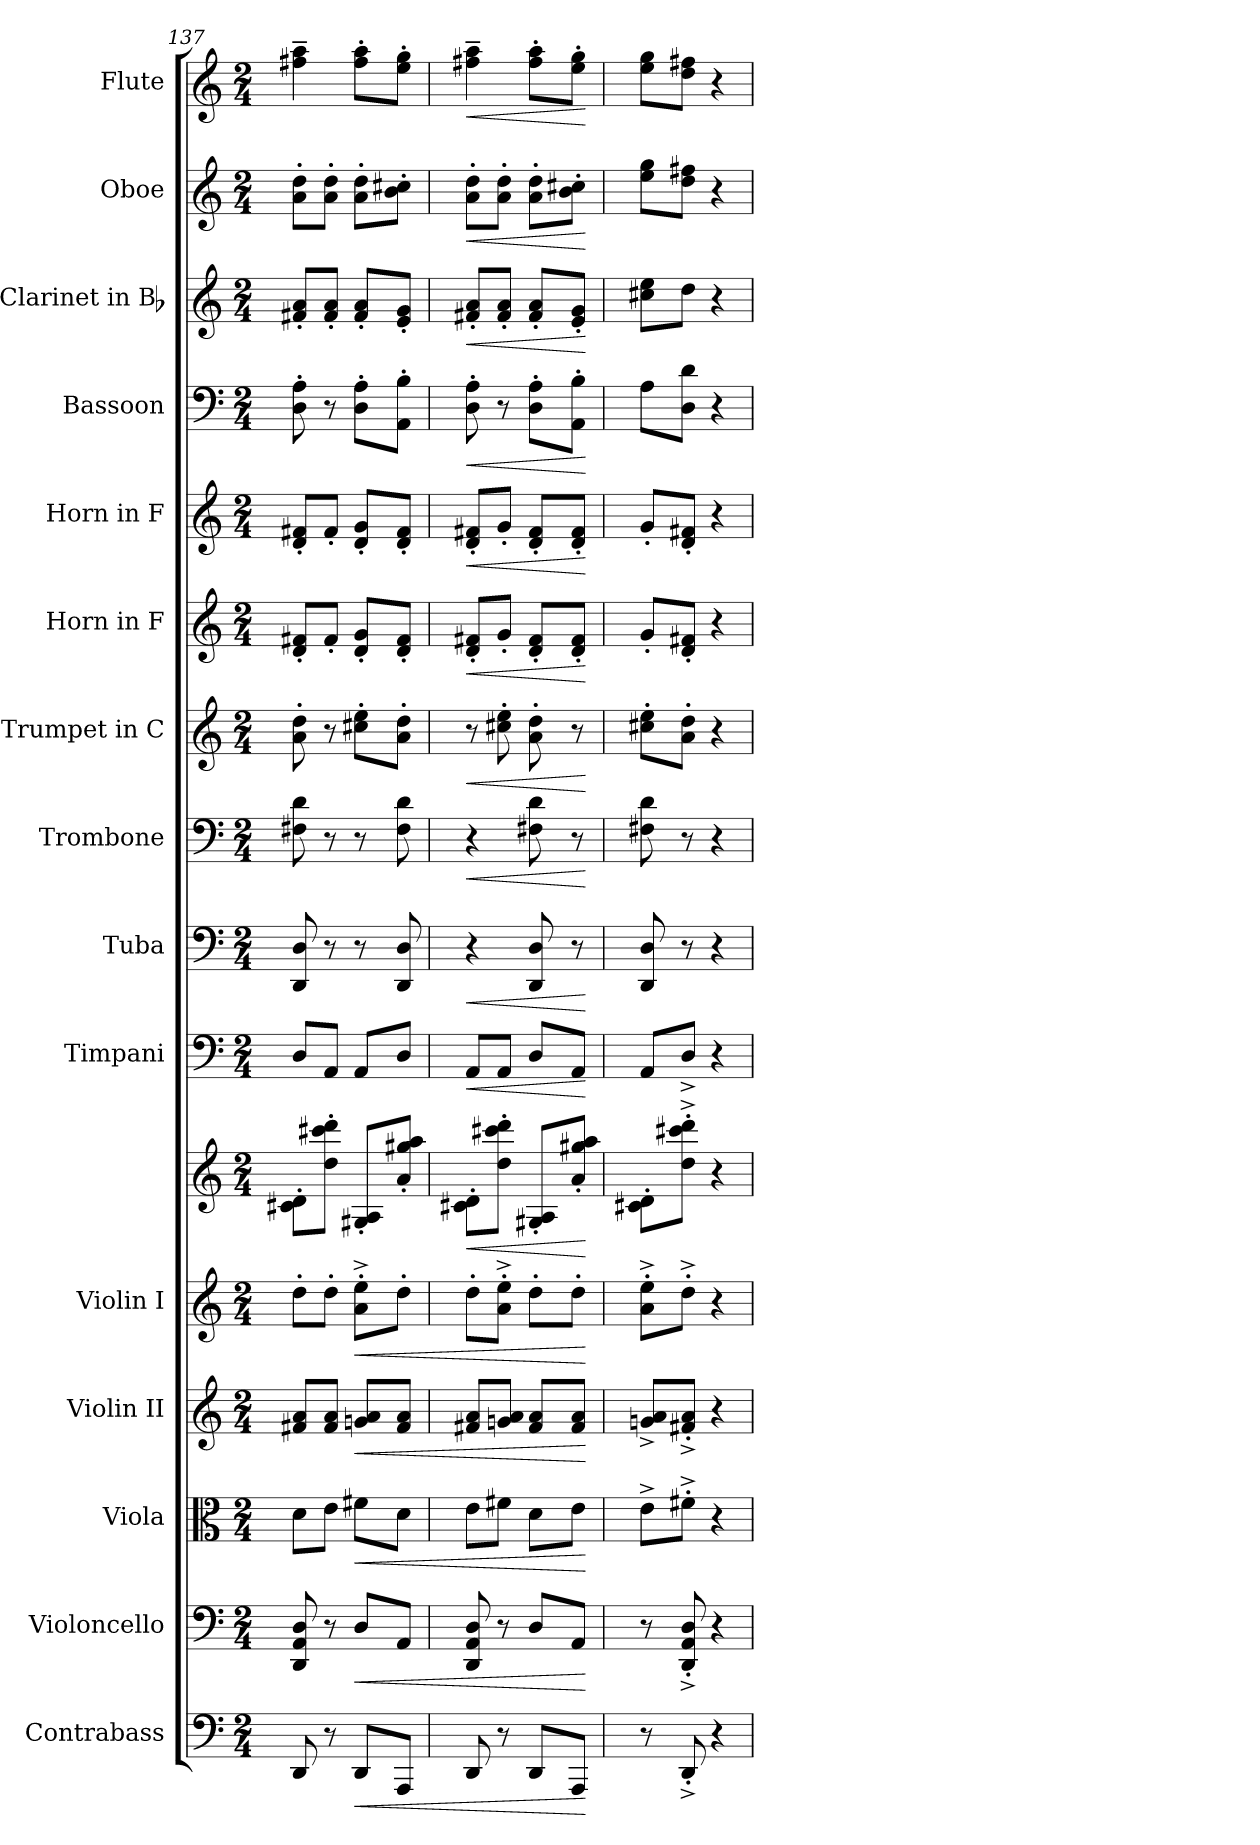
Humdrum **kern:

**kern	**dynam	**kern	**dynam	**kern	**dynam	**kern	**dynam	**kern	**dynam	**kern	**dynam	**kern	**dynam	**kern	**dynam	**kern	**dynam	**kern	**dynam	**kern	**dynam	**kern	**dynam	**kern	**dynam	**kern	**dynam	**kern	**dynam	**kern	**dynam
*part16	*part16	*part15	*part15	*part14	*part14	*part13	*part13	*part12	*part12	*part11	*part11	*part10	*part10	*part9	*part9	*part8	*part8	*part7	*part7	*part6	*part6	*part5	*part5	*part4	*part4	*part3	*part3	*part2	*part2	*part1	*part1
*staff16	*staff16	*staff15	*staff15	*staff14	*staff14	*staff13	*staff13	*staff12	*staff12	*staff11	*staff11	*staff10	*staff10	*staff9	*staff9	*staff8	*staff8	*staff7	*staff7	*staff6	*staff6	*staff5	*staff5	*staff4	*staff4	*staff3	*staff3	*staff2	*staff2	*staff1	*staff1
*I"Contrabass	*	*I"Violoncello	*	*I"Viola	*	*I"Violin II	*	*I"Violin I	*	*	*	*I"Timpani	*	*I"Tuba	*	*I"Trombone	*	*I"Trumpet in C	*	*I"Horn in F	*	*I"Horn in F	*	*I"Bassoon	*	*I"Clarinet in Bb	*	*I"Oboe	*	*I"Flute	*
*I'Cb.	*	*I'Vc.	*	*I'Vla.	*	*I'Vln. II	*	*I'Vln. I	*	*	*	*I'Timp.	*	*I'Tba.	*	*I'Tbn.	*	*	*	*I'Hn.	*	*I'Hn.	*	*I'Bsn.	*	*I'Cl.	*	*I'Ob.	*	*I'Fl.	*
*clefF4	*	*clefF4	*	*clefC3	*	*clefG2	*	*clefG2	*	*clefG2	*	*clefF4	*	*clefF4	*	*clefF4	*	*clefG2	*	*clefG2	*	*clefG2	*	*clefF4	*	*clefG2	*	*clefG2	*	*clefG2	*
*k[]	*	*k[]	*	*k[]	*	*k[]	*	*k[]	*	*k[]	*	*	*	*k[]	*	*k[]	*	*k[]	*	*	*	*	*	*k[]	*	*k[]	*	*k[]	*	*k[]	*
*C:	*	*C:	*	*C:	*	*C:	*	*C:	*	*C:	*	*	*	*C:	*	*C:	*	*C:	*	*	*	*	*	*C:	*	*C:	*	*C:	*	*C:	*
*M2/4	*	*M2/4	*	*M2/4	*	*M2/4	*	*M2/4	*	*M2/4	*	*M2/4	*	*M2/4	*	*M2/4	*	*M2/4	*	*M2/4	*	*M2/4	*	*M2/4	*	*M2/4	*	*M2/4	*	*M2/4	*
=137	=137	=137	=137	=137	=137	=137	=137	=137	=137	=137	=137	=137	=137	=137	=137	=137	=137	=137	=137	=137	=137	=137	=137	=137	=137	=137	=137	=137	=137	=137	=137
8DD	.	8DD 8AA 8D	.	8dL	.	8f#X 8aL	.	8dd'L	.	8c#X' 8d'L	.	8DL	.	8DD 8D	.	8F#X 8d	.	8a' 8dd'	.	8d' 8f#X'L	.	8d' 8f#X'L	.	8D' 8A'	.	8f#X' 8a'L	.	8a' 8dd'L	.	4ff#X~ 4aa~	.
8r	.	8r	.	8eJ	.	8f# 8aJ	.	8dd'J	.	8dd' 8ccc#X' 8ddd'J	.	8AAJ	.	8r	.	8r	.	8r	.	8f#'J	.	8f#'J	.	8r	.	8f#' 8a'J	.	8a' 8dd'J	.	.	.
!	!LO:HP:b	!	!LO:HP:b	!	!LO:HP:b	!	!LO:HP:b	!	!LO:HP:b	!	!	!	!	!	!	!	!	!	!	!	!	!	!	!	!	!	!	!	!	!	!
8DDL	<	8DL	<	8f#XL	<	8gn 8aL	<	8a'^ 8ee'^L	<	8G#X' 8A'L	.	8AAL	.	8r	.	8r	.	8cc#X' 8ee'L	.	8d' 8g'L	.	8d' 8g'L	.	8D' 8A'L	.	8f#' 8a'L	.	8a' 8dd'L	.	8ff#' 8aa'L	.
8AAAJ	.	8AAJ	.	8dJ	.	8f# 8aJ	.	8dd'J	.	8a' 8gg#X' 8aa'J	.	8DJ	.	8DD 8D	.	8F# 8d	.	8a' 8dd'J	.	8d' 8f#'J	.	8d' 8f#'J	.	8AA' 8B'J	.	8e' 8g'J	.	8b' 8cc#X'J	.	8ee' 8gg'J	.
=138	=138	=138	=138	=138	=138	=138	=138	=138	=138	=138	=138	=138	=138	=138	=138	=138	=138	=138	=138	=138	=138	=138	=138	=138	=138	=138	=138	=138	=138	=138	=138
!	!	!	!	!	!	!	!	!	!	!	!LO:HP:b	!	!LO:HP:b	!	!LO:HP:b	!	!LO:HP:b	!	!LO:HP:b	!	!LO:HP:b	!	!LO:HP:b	!	!LO:HP:b	!	!LO:HP:b	!	!LO:HP:b	!	!LO:HP:b
8DD	.	8DD 8AA 8D	.	8eL	.	8f#X 8aL	.	8dd'L	.	8c#X' 8d'L	<	8AAL	<	4r	<	4r	<	8r	<	8d' 8f#X'L	<	8d' 8f#X'L	<	8D' 8A'	<	8f#X' 8a'L	<	8a' 8dd'L	<	4ff#X~ 4aa~	<
8r	.	8r	.	8f#XJ	.	8gn 8aJ	.	8a'^ 8ee'^J	.	8dd' 8ccc#X' 8ddd'J	.	8AAJ	.	.	.	.	.	8cc#X' 8ee'	.	8g'J	.	8g'J	.	8r	.	8f#' 8a'J	.	8a' 8dd'J	.	.	.
8DDL	.	8DL	.	8dL	.	8f# 8aL	.	8dd'L	.	8G#X' 8A'L	.	8DL	.	8DD 8D	.	8F#X 8d	.	8a' 8dd'	.	8d' 8f#'L	.	8d' 8f#'L	.	8D' 8A'L	.	8f#' 8a'L	.	8a' 8dd'L	.	8ff#' 8aa'L	.
8AAAJ	.	8AAJ	.	8eJ	.	8f# 8aJ	.	8dd'J	.	8a' 8gg#X' 8aa'J	.	8AAJ	.	8r	.	8r	.	8r	.	8d' 8f#'J	.	8d' 8f#'J	.	8AA' 8B'J	.	8e' 8g'J	.	8b' 8cc#X'J	.	8ee' 8gg'J	.
.	[	.	[	.	[	.	[	.	[	.	[	.	[	.	[	.	[	.	[	.	[	.	[	.	[	.	[	.	[	.	[
=139	=139	=139	=139	=139	=139	=139	=139	=139	=139	=139	=139	=139	=139	=139	=139	=139	=139	=139	=139	=139	=139	=139	=139	=139	=139	=139	=139	=139	=139	=139	=139
8r	.	8r	.	8e^L	.	8gn^ 8a^L	.	8a'^ 8ee'^L	.	8c#X' 8d'L	.	8AAL	.	8DD 8D	.	8F#X 8d	.	8cc#X' 8ee'L	.	8g'L	.	8g'L	.	8AL	.	8cc#X 8eeL	.	8ee 8ggL	.	8ee 8ggL	.
8DD'^	.	8DD'^ 8AA'^ 8D'^	.	8f#X'^J	.	8f#X'^ 8a'^J	.	8dd'^J	.	8dd'^ 8ccc#X'^ 8ddd'^J	.	8D^J	.	8r	.	8r	.	8a' 8dd'J	.	8d' 8f#X'J	.	8d' 8f#X'J	.	8D 8dJ	.	8ddJ	.	8dd 8ff#XJ	.	8dd 8ff#XJ	.
4r	.	4r	.	4r	.	4r	.	4r	.	4r	.	4r	.	4r	.	4r	.	4r	.	4r	.	4r	.	4r	.	4r	.	4r	.	4r	.
=	=	=	=	=	=	=	=	=	=	=	=	=	=	=	=	=	=	=	=	=	=	=	=	=	=	=	=	=	=	=	=
*-	*-	*-	*-	*-	*-	*-	*-	*-	*-	*-	*-	*-	*-	*-	*-	*-	*-	*-	*-	*-	*-	*-	*-	*-	*-	*-	*-	*-	*-	*-	*-
